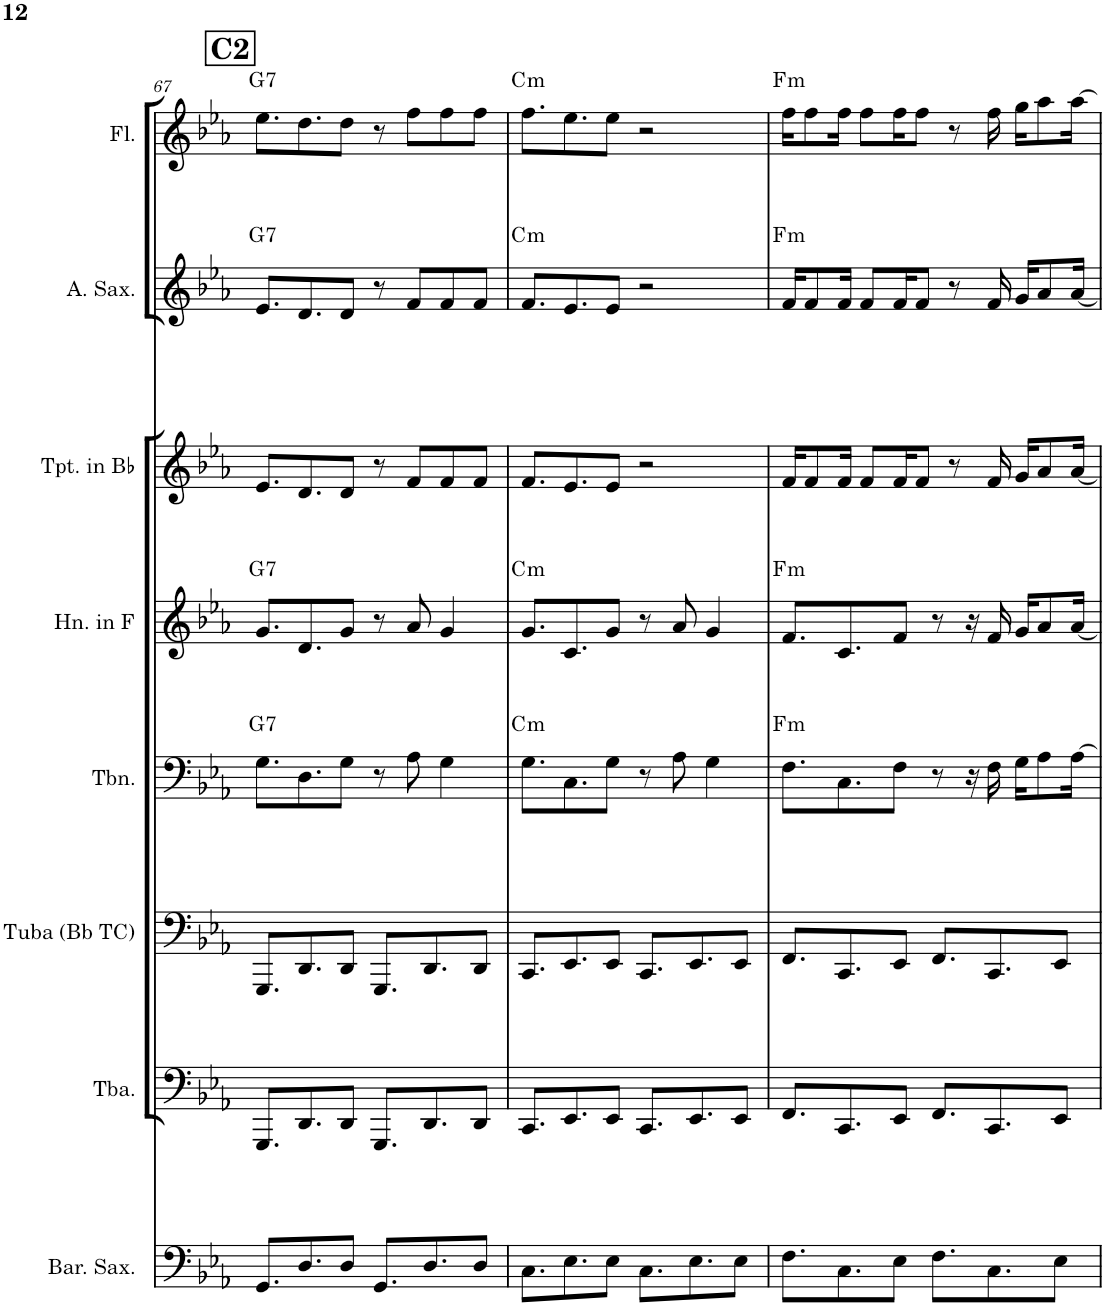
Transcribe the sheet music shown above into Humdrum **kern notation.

**kern	**kern	**kern	**kern	**harte	**kern	**harte	**kern	**kern	**harte	**kern	**harte
*part8	*part7	*part6	*part5	*part5	*part4	*part4	*part3	*part2	*part2	*part1	*part1
*staff8	*staff7	*staff6	*staff5	*	*staff4	*	*staff3	*staff2	*	*staff1	*
*I"Baritone Saxophone	*I"Tuba	*I"Tuba (Bb treble)	*I"Trombone	*	*I"Horn in F	*	*I"Trumpet in Bb	*I"Alto Saxophone	*	*I"Flute	*
*I'Bar. Sax.	*I'Tba.	*	*I'Tbn.	*	*I'Hn. in F	*	*I'Tpt. in Bb	*I'A. Sax.	*	*I'Fl.	*
!!LO:PB:g=z
*clefF4	*clefF4	*clefF4	*clefF4	*	*clefG2	*	*clefG2	*clefG2	*	*clefG2	*
*Trd12c21	*	*	*	*	*Trd4c7	*	*Trd1c2	*Trd5c9	*	*	*
*k[b-e-a-]	*k[b-e-a-]	*k[b-e-a-]	*k[b-e-a-]	*	*k[b-e-a-]	*	*k[b-e-a-]	*k[b-e-a-]	*	*k[b-e-a-]	*
*M4/4	*M4/4	*M4/4	*M4/4	*	*M4/4	*	*M4/4	*M4/4	*	*M4/4	*
!!LO:REH:place=s1:a:B:cj:fs=14:t=C2
=67	=67	=67	=67	=67	=67	=67	=67	=67	=67	=67	=67
!	!	!	!	!LO:H:kt=7	!	!LO:H:kt=7	!	!	!LO:H:kt=7	!	!LO:H:kt=7
8.GG/L	8.GGG/L	8.GGG/L	8.G\L	G:7	8.g/L	G:7	8.e-/L	8.e-/L	G:7	8.ee-\L	G:7
8.D/	8.DD/	8.DD/	8.D\	.	8.d/	.	8.d/	8.d/	.	8.dd\	.
8D/J	8DD/J	8DD/J	8G\J	.	8g/J	.	8d/J	8d/J	.	8dd\J	.
8.GG/L	8.GGG/L	8.GGG/L	8r	.	8r	.	8r	8r	.	8r	.
.	.	.	8A-\	.	8a-/	.	8f/L	8f/L	.	8ff\L	.
8.D/	8.DD/	8.DD/	.	.	.	.	.	.	.	.	.
.	.	.	4G\	.	4g/	.	8f/	8f/	.	8ff\	.
8D/J	8DD/J	8DD/J	.	.	.	.	8f/J	8f/J	.	8ff\J	.
=68	=68	=68	=68	=68	=68	=68	=68	=68	=68	=68	=68
!	!	!	!	!LO:H:kt=m	!	!LO:H:kt=m	!	!	!LO:H:kt=m	!	!LO:H:kt=m
8.C\L	8.CC/L	8.CC/L	8.G\L	C:min	8.g/L	C:min	8.f/L	8.f/L	C:min	8.ff\L	C:min
8.E-\	8.EE-/	8.EE-/	8.C\	.	8.c/	.	8.e-/	8.e-/	.	8.ee-\	.
8E-\J	8EE-/J	8EE-/J	8G\J	.	8g/J	.	8e-/J	8e-/J	.	8ee-\J	.
8.C\L	8.CC/L	8.CC/L	8r	.	8r	.	2r	2r	.	2r	.
.	.	.	8A-\	.	8a-/	.	.	.	.	.	.
8.E-\	8.EE-/	8.EE-/	.	.	.	.	.	.	.	.	.
.	.	.	4G\	.	4g/	.	.	.	.	.	.
8E-\J	8EE-/J	8EE-/J	.	.	.	.	.	.	.	.	.
=69	=69	=69	=69	=69	=69	=69	=69	=69	=69	=69	=69
!	!	!	!	!LO:H:kt=m	!	!LO:H:kt=m	!	!	!LO:H:kt=m	!	!LO:H:kt=m
8.F\L	8.FF/L	8.FF/L	8.F\L	F:min	8.f/L	F:min	16f/KL	16f/KL	F:min	16ff\KL	F:min
.	.	.	.	.	.	.	8f/	8f/	.	8ff\	.
8.C\	8.CC/	8.CC/	8.C\	.	8.c/	.	16f/Jk	16f/Jk	.	16ff\Jk	.
.	.	.	.	.	.	.	8f/L	8f/L	.	8ff\L	.
8E-\J	8EE-/J	8EE-/J	8F\J	.	8f/J	.	16f/K	16f/K	.	16ff\K	.
.	.	.	.	.	.	.	8f/J	8f/J	.	8ff\J	.
8.F\L	8.FF/L	8.FF/L	8r	.	8r	.	.	.	.	.	.
.	.	.	.	.	.	.	8r	8r	.	8r	.
.	.	.	16r	.	16r	.	.	.	.	.	.
8.C\	8.CC/	8.CC/	16F\	.	16f/	.	16f/	16f/	.	16ff\	.
.	.	.	16G\KL	.	16g/KL	.	16g/KL	16g/KL	.	16gg\KL	.
.	.	.	8A-\	.	8a-/	.	8a-/	8a-/	.	8aa-\	.
8E-\J	8EE-/J	8EE-/J	.	.	.	.	.	.	.	.	.
.	.	.	[16A-\Jk	.	[16a-/Jk	.	[16a-/Jk	[16a-/Jk	.	[16aa-\Jk	.
=	=	=	=	=	=	=	=	=	=	=	=
*-	*-	*-	*-	*-	*-	*-	*-	*-	*-	*-	*-
